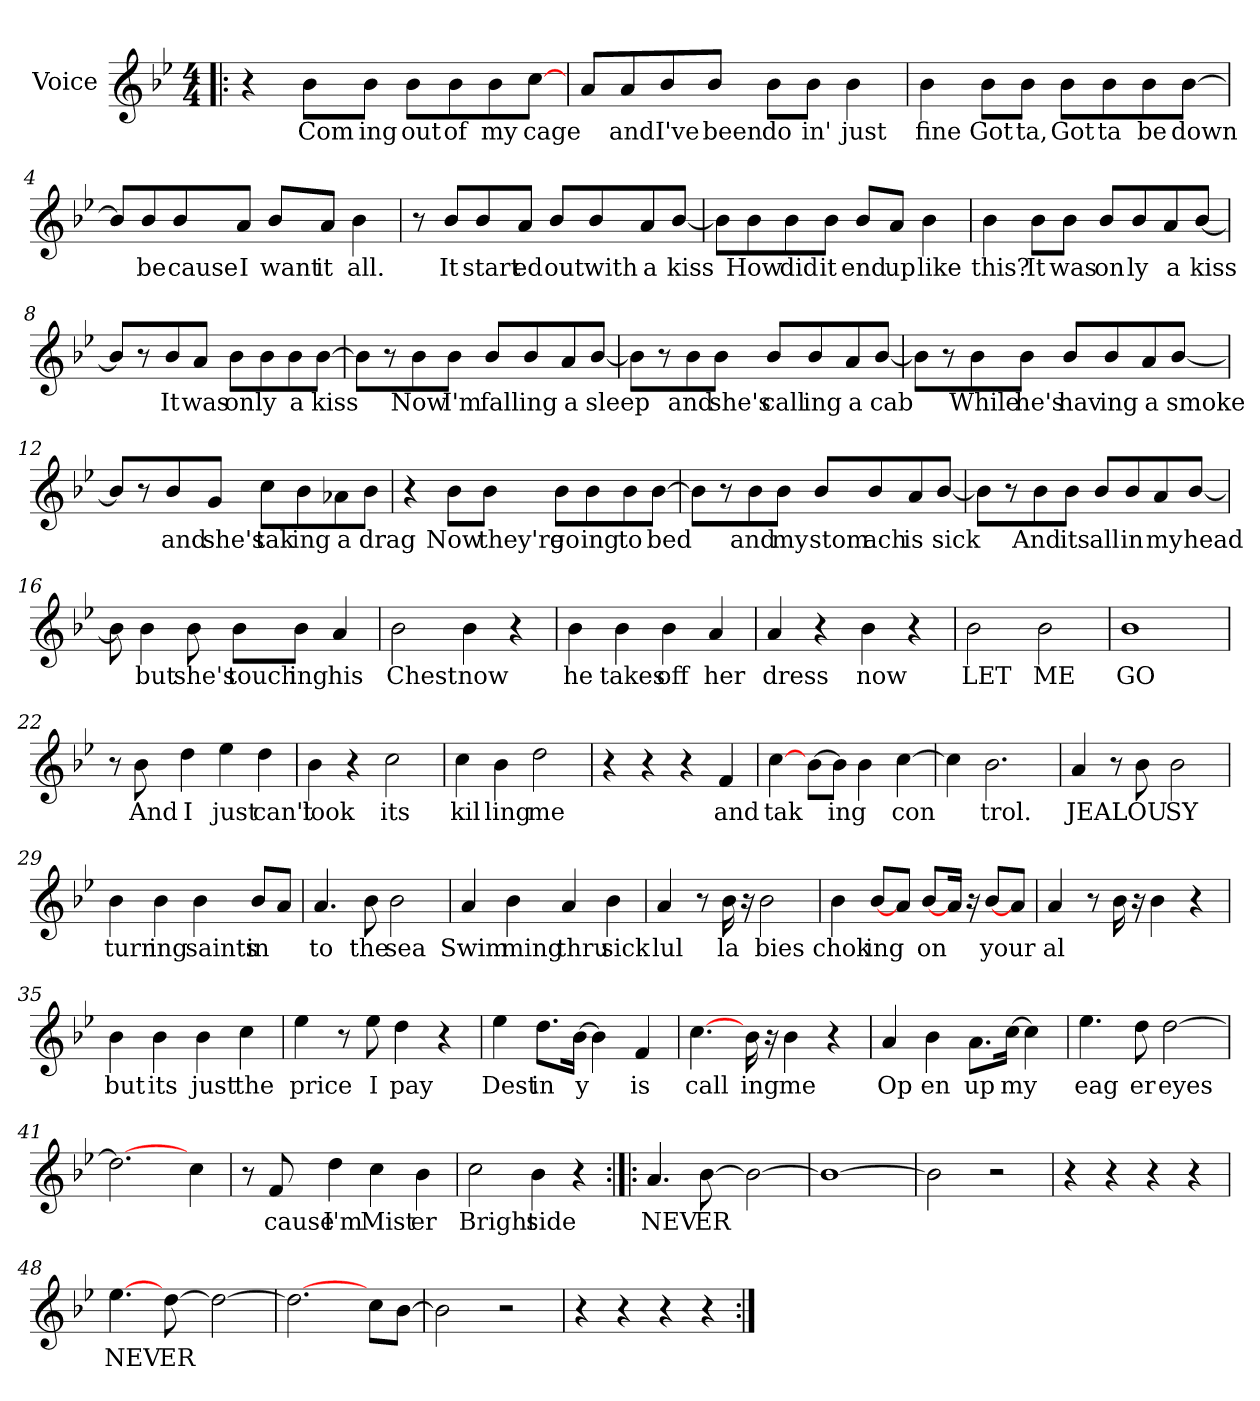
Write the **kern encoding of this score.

**kern	**text
*part1	*part1
*staff1	*staff1
*I"Voice	*
*I'V	*
*clefG2	*
*k[b-e-]	*
*B-:	*
*M4/4	*
=1!|:	=1!|:
4r	.
8b-\L	Com
8b-\J	ing
8b-\L	out
8b-\	of
8b-\	my
[8cc\J	cage
=2	=2
8a/L	.
8a/	and
8b-/	I've
8b-/J	been
8b-\L	do
8b-\J	in'
4b-\	just
!!LO:LB:g=z
=3	=3
4b-\	fine
8b-\L	Got
8b-\J	ta,
8b-\L	Got
8b-\	ta
8b-\	be
[8b-\J	down
=4	=4
8b-/L]	.
8b-/	be
8b-/	cause
8a/J	I
8b-/L	want
8a/J	it
4b-\	all.
!!LO:LB:g=z
=5	=5
8r	.
8b-/L	It
8b-/	start
8a/J	ed
8b-/L	out
8b-/	with
8a/	a
[8b-/J	kiss
=6	=6
8b-\L]	.
8b-\	How
8b-\	did
8b-\J	it
8b-/L	end
8a/J	up
4b-\	like
!!LO:LB:g=z
=7	=7
4b-\	this?
8b-\L	It
8b-\J	was
8b-/L	on
8b-/	ly
8a/	a
[8b-/J	kiss
=8	=8
8b-/L]	.
8r	.
8b-/	It
8a/J	was
8b-\L	on
8b-\	ly
8b-\	a
[8b-\J	kiss
!!LO:LB:g=z
=9	=9
8b-\L]	.
8r	.
8b-\	Now
8b-\J	I'm
8b-/L	fall
8b-/	ing
8a/	a
[8b-/J	sleep
=10	=10
8b-\L]	.
8r	.
8b-\	and
8b-\J	she's
8b-/L	call
8b-/	ing
8a/	a
[8b-/J	cab
!!LO:LB:g=z
=11	=11
8b-\L]	.
8r	.
8b-\	While
8b-\J	he's
8b-/L	hav
8b-/	ing
8a/	a
[8b-/J	smoke
=12	=12
8b-/L]	.
8r	.
8b-/	and
8g/J	she's
8cc\L	tak
8b-\	ing
8a-X\	a
8b-\J	drag
!!LO:LB:g=z
=13	=13
4r	.
8b-\L	Now
8b-\J	they're
8b-\L	go
8b-\	ing
8b-\	to
[8b-\J	bed
=14	=14
8b-\L]	.
8r	.
8b-\	and
8b-\J	my
8b-/L	stom
8b-/	ach
8a/	is
[8b-/J	sick
!!LO:LB:g=z
=15	=15
8b-\L]	.
8r	.
8b-\	And
8b-\J	its
8b-/L	all
8b-/	in
8a/	my
[8b-/J	head
=16	=16
8b-\]	.
4b-\	but
8b-\	she's
8b-\L	touch
8b-\J	ing
4a/	his
!!LO:LB:g=z
=17	=17
2b-\	Chest
4b-\	now
4r	.
=18	=18
4b-\	he
4b-\	takes
4b-\	off
4a/	her
=19	=19
4a/	dress
4r	.
4b-\	now
4r	.
=20	=20
2b-\	LET
2b-\	ME
=21	=21
1b-	GO
!!LO:LB:g=z
=22	=22
8r	.
8b-\	And
4dd\	I
4ee-\	just
4dd\	can't
=23	=23
4b-\	look
4r	.
2cc\	its
=24	=24
4cc\	kil
4b-\	ling
2dd\	me
=25	=25
4r	.
4r	.
4r	.
4f/	and
!!LO:PB:g=z
=26	=26
[4cc\	tak
[8b-\L	.
8b-\J]	ing
4b-\	.
[4cc\	con
=27	=27
4cc\]	.
2.b-\	trol.
!!LO:LB:g=z
=28	=28
4a/	JEAL
8r	.
8b-\	OU
2b-\	SY
=29	=29
4b-\	turn
4b-\	ing
4b-\	saints
8b-/L	in
8a/J	.
=30	=30
4.a/	to
8b-\	the
2b-\	sea
!!LO:LB:g=z
=31	=31
4a/	Swim
4b-\	ming
4a/	thru
4b-\	sick
=32	=32
4a/	lul
8r	.
16b-\	la
16r	.
2b-\	bies
=33	=33
4b-\	chok
[8b-/L	ing
8a/J	.
[8b-/L	on
16a/Jk	.
16r	.
[8b-/L	your
8a/J	.
=34	=34
4a/	al
8r	ib
16b-\	.
16r	bies
4b-\	.
4r	.
!!LO:LB:g=z
=35	=35
4b-\	but
4b-\	its
4b-\	just
4cc\	the
=36	=36
4ee-\	price
8r	.
8ee-\	I
4dd\	pay
4r	.
=37	=37
4ee-\	Dest
8.dd\L	in
[16b-\Jk	y
4b-\]	.
4f/	is
=38	=38
[4.cc\	call
16b-\	ing
16r	.
4b-\	me
4r	.
=39	=39
4a/	Op
4b-\	en
8.a\L	up
[16cc\Jk	my
4cc\]	.
!!LO:LB:g=z
=40	=40
4.ee-\	eag
8dd\	er
[2dd\	eyes
=41	=41
2.dd\_	.
4cc\	.
=42	=42
8r	.
8f/	cause
4dd\	I'm
4cc\	Mist
4b-\	er
=43	=43
2cc\	Bright
4b-\	side
4r	.
!!LO:LB:g=z
=44:|!|:	=44:|!|:
4.a/	NEV
[8b-\	ER
2b-\_	.
=45	=45
1b-_	.
=46	=46
2b-\]	.
2r	.
=47	=47
4r	.
4r	.
4r	.
4r	.
!!LO:LB:g=z
=48	=48
[4.ee-\	NEV
[8dd\	ER
2dd\_	.
=49	=49
2.dd\_	.
8cc\L	.
[8b-\J	.
=50	=50
2b-\]	.
2r	.
=51	=51
4r	.
4r	.
4r	.
4r	.
=:|!	=:|!
*-	*-
